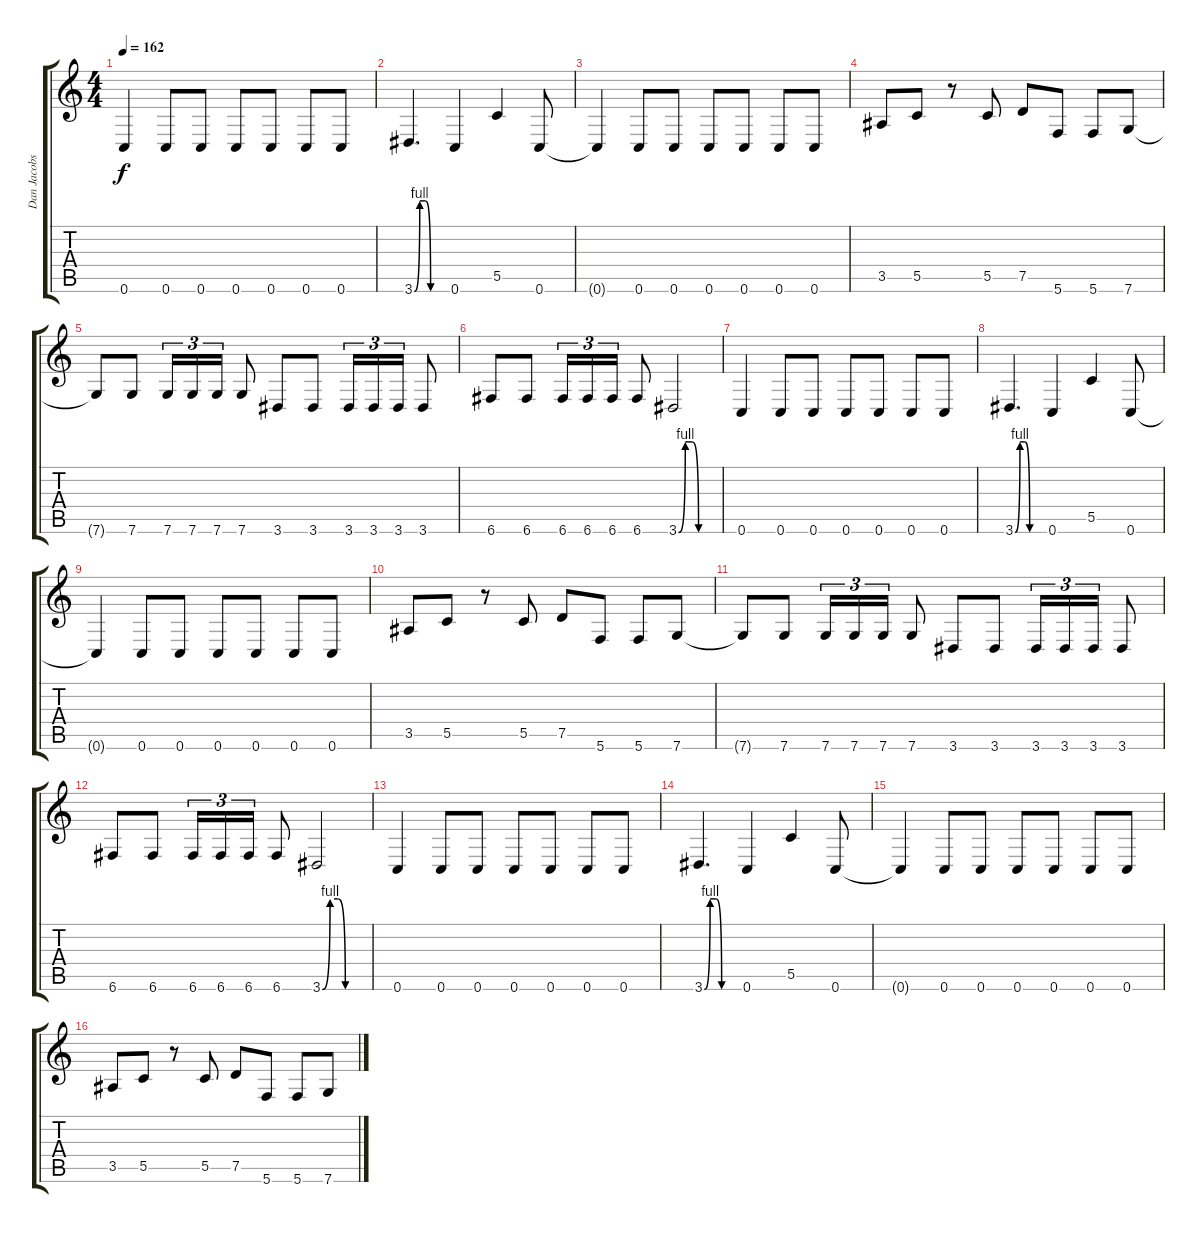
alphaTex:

\track ("Dan Jacobs" "Dan Jacobs") {instrument distortionguitar}
\staff {score tabs}
\tuning (D4 A3 F3 C3 G2 C2) {hide}
\ts (4 4)
\tempo 162
\clef g2
\ks c
0.6.4{dy f} 0.6.8 0.6.8 0.6.8 0.6.8 0.6.8 0.6.8 |
3.6{be (custom 0 0 10 4 20 4 30 0 60 0)}.4{d} 0.6.4 5.5.4 0.6.8 |
0.6{t}.4 0.6.8 0.6.8 0.6.8 0.6.8 0.6.8 0.6.8 |
3.5.8 5.5.8 r.8 5.5.8 7.5.8 5.6.8 5.6.8 7.6.8 |
7.6{t}.8 7.6.8 7.6.16{tu (3 2)} 7.6.16{tu (3 2)} 7.6.16{tu (3 2)} 7.6.8 3.6.8 3.6.8 3.6.16{tu (3 2)} 3.6.16{tu (3 2)} 3.6.16{tu (3 2)} 3.6.8 |
6.6.8 6.6.8 6.6.16{tu (3 2)} 6.6.16{tu (3 2)} 6.6.16{tu (3 2)} 6.6.8 3.6{be (custom 0 0 10 4 20 4 30 0 60 0)}.2 |
0.6.4 0.6.8 0.6.8 0.6.8 0.6.8 0.6.8 0.6.8 |
3.6{be (custom 0 0 10 4 20 4 30 0 60 0)}.4{d} 0.6.4 5.5.4 0.6.8 |
0.6{t}.4 0.6.8 0.6.8 0.6.8 0.6.8 0.6.8 0.6.8 |
3.5.8 5.5.8 r.8 5.5.8 7.5.8 5.6.8 5.6.8 7.6.8 |
7.6{t}.8 7.6.8 7.6.16{tu (3 2)} 7.6.16{tu (3 2)} 7.6.16{tu (3 2)} 7.6.8 3.6.8 3.6.8 3.6.16{tu (3 2)} 3.6.16{tu (3 2)} 3.6.16{tu (3 2)} 3.6.8 |
6.6.8 6.6.8 6.6.16{tu (3 2)} 6.6.16{tu (3 2)} 6.6.16{tu (3 2)} 6.6.8 3.6{be (custom 0 0 10 4 20 4 30 0 60 0)}.2 |
0.6.4 0.6.8 0.6.8 0.6.8 0.6.8 0.6.8 0.6.8 |
3.6{be (custom 0 0 10 4 20 4 30 0 60 0)}.4{d} 0.6.4 5.5.4 0.6.8 |
0.6{t}.4 0.6.8 0.6.8 0.6.8 0.6.8 0.6.8 0.6.8 |
3.5.8 5.5.8 r.8 5.5.8 7.5.8 5.6.8 5.6.8 7.6.8
